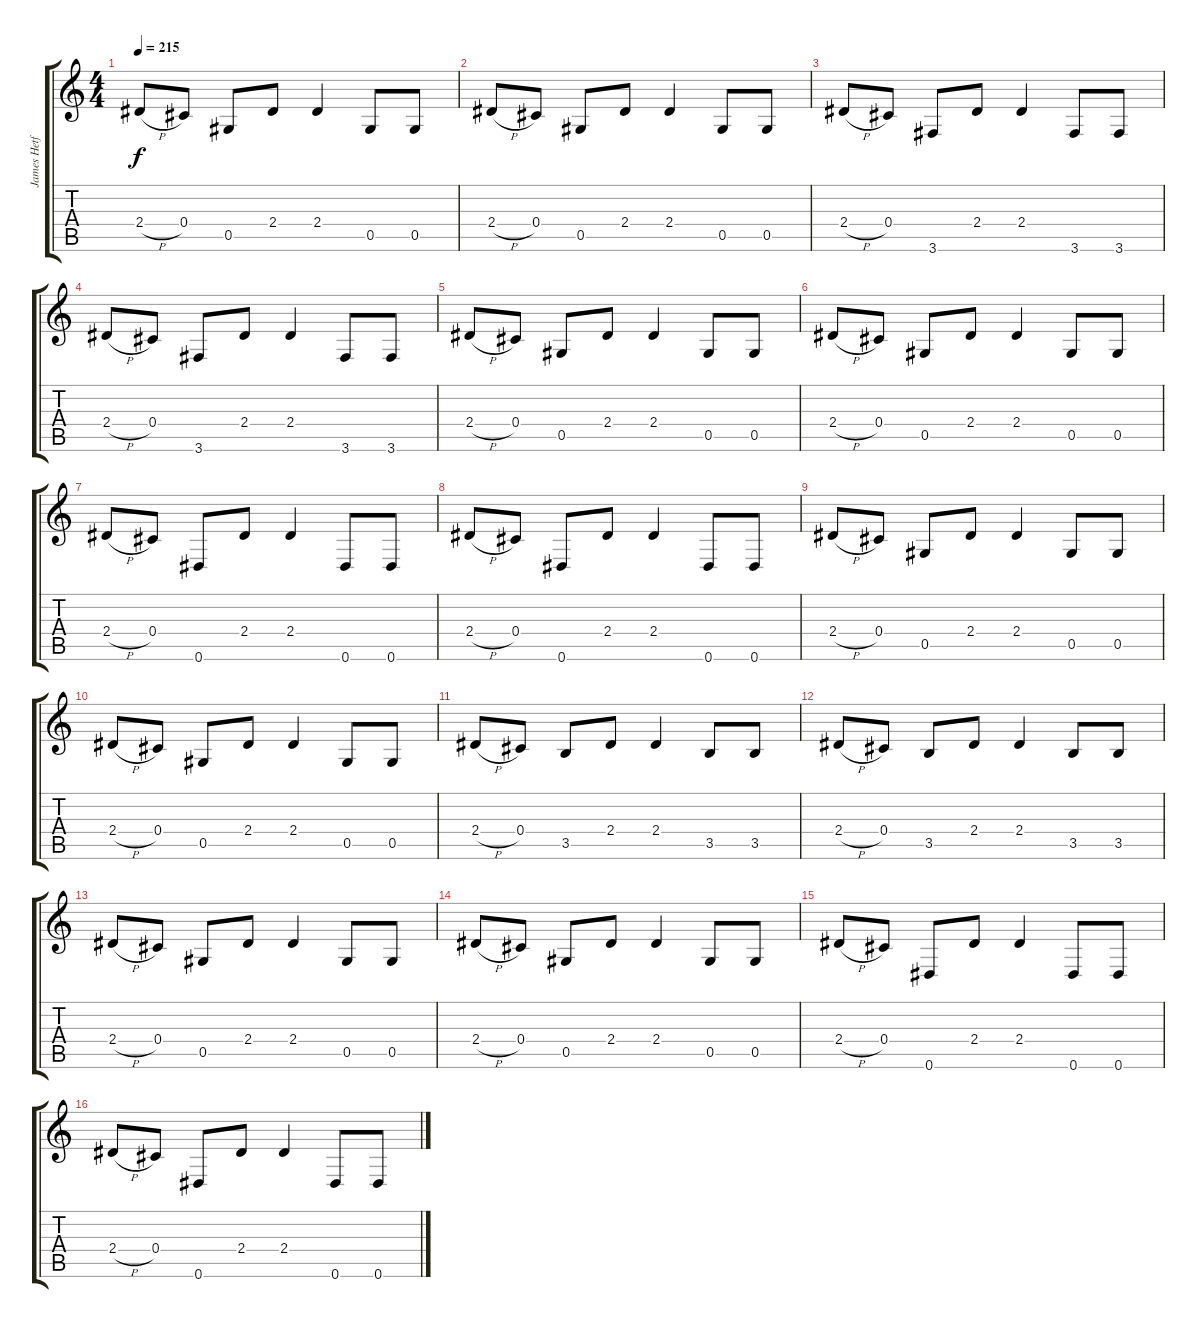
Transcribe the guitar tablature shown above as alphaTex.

\track ("James Hetfield" "James Hetf") {instrument distortionguitar}
\staff {score tabs}
\tuning (Eb4 Bb3 Gb3 Db3 Ab2 Eb2) {hide}
\ts (4 4)
\tempo 215
\clef g2
\ks c
2.4{h}.8{dy f} 0.4.8 0.5.8 2.4.8 2.4.4 0.5.8 0.5.8 |
2.4{h}.8 0.4.8 0.5.8 2.4.8 2.4.4 0.5.8 0.5.8 |
2.4{h}.8 0.4.8 3.6.8 2.4.8 2.4.4 3.6.8 3.6.8 |
2.4{h}.8 0.4.8 3.6.8 2.4.8 2.4.4 3.6.8 3.6.8 |
2.4{h}.8 0.4.8 0.5.8 2.4.8 2.4.4 0.5.8 0.5.8 |
2.4{h}.8 0.4.8 0.5.8 2.4.8 2.4.4 0.5.8 0.5.8 |
2.4{h}.8 0.4.8 0.6.8 2.4.8 2.4.4 0.6.8 0.6.8 |
2.4{h}.8 0.4.8 0.6.8 2.4.8 2.4.4 0.6.8 0.6.8 |
2.4{h}.8 0.4.8 0.5.8 2.4.8 2.4.4 0.5.8 0.5.8 |
2.4{h}.8 0.4.8 0.5.8 2.4.8 2.4.4 0.5.8 0.5.8 |
2.4{h}.8 0.4.8 3.5.8 2.4.8 2.4.4 3.5.8 3.5.8 |
2.4{h}.8 0.4.8 3.5.8 2.4.8 2.4.4 3.5.8 3.5.8 |
2.4{h}.8 0.4.8 0.5.8 2.4.8 2.4.4 0.5.8 0.5.8 |
2.4{h}.8 0.4.8 0.5.8 2.4.8 2.4.4 0.5.8 0.5.8 |
2.4{h}.8 0.4.8 0.6.8 2.4.8 2.4.4 0.6.8 0.6.8 |
2.4{h}.8 0.4.8 0.6.8 2.4.8 2.4.4 0.6.8 0.6.8
